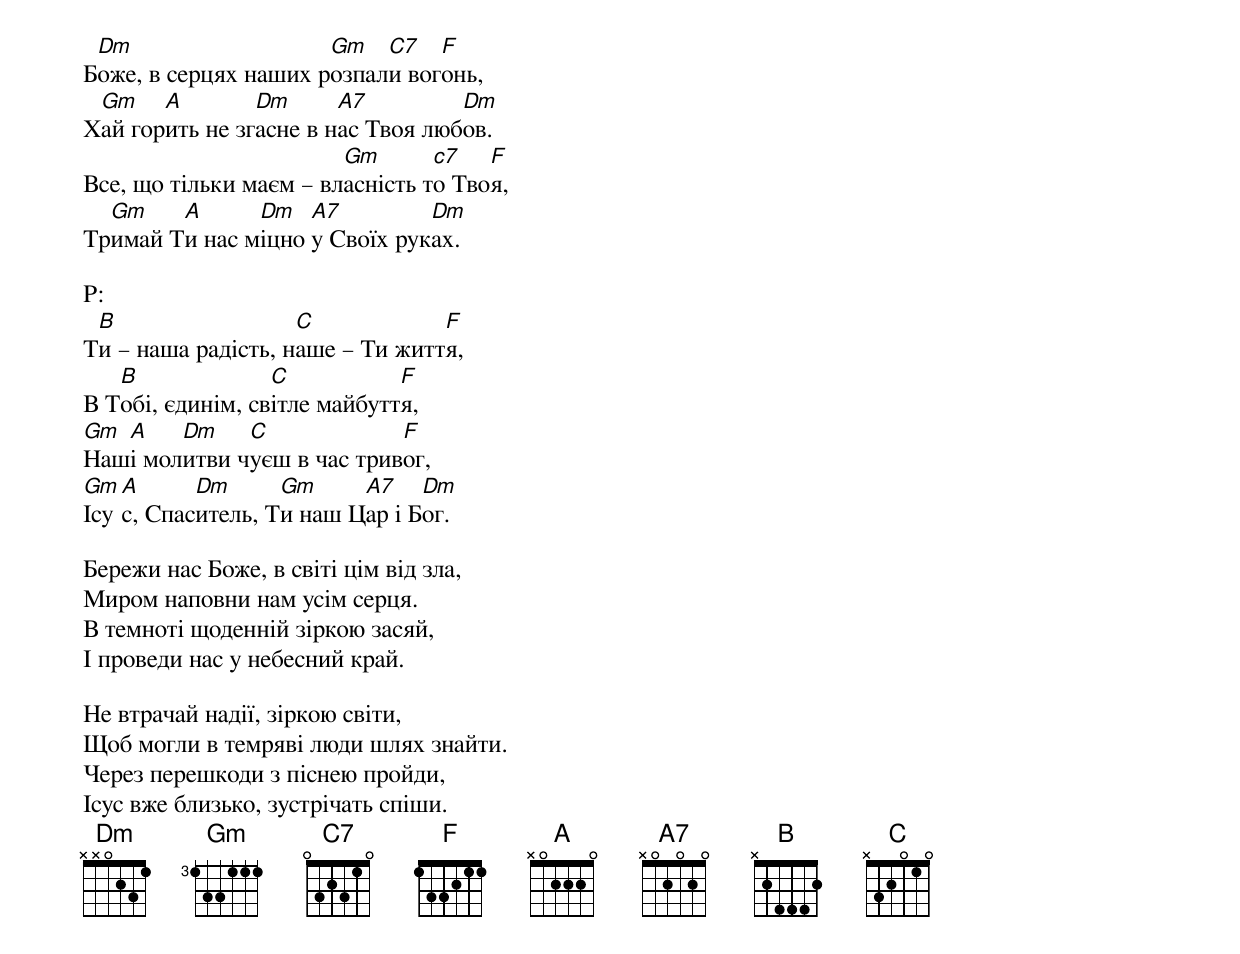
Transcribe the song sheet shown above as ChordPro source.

Б[Dm]оже, в серцях наших р[Gm]озпал[C7]и вог[F]онь,
Х[Gm]ай гор[A]ить не зг[Dm]асне в н[A7]ас Твоя люб[Dm]ов.
Все, що тільки маєм – вл[Gm]асність т[c7]о Тво[F]я,
Тр[Gm]имай Т[A]и нас м[Dm]іцно [A7]у Своїх рук[Dm]ах.

P:
Т[B]и – наша радість, н[C]аше – Ти житт[F]я,
В Т[B]обі, єдинім, св[C]ітле майбутт[F]я,
[Gm]Наш[A]і мол[Dm]итви ч[C]уєш в час трив[F]ог,
[Gm]Ісу[A]с, Спас[Dm]итель, Т[Gm]и наш Ц[A7]ар і Б[Dm]ог.

Бережи нас Боже, в світі цім від зла,
Миром наповни нам усім серця.
В темноті щоденній зіркою засяй,
І проведи нас у небесний край.

Не втрачай надії, зіркою світи,
Щоб могли в темряві люди шлях знайти.
Через перешкоди з піснею пройди,
Ісус вже близько, зустрічать спіши.
